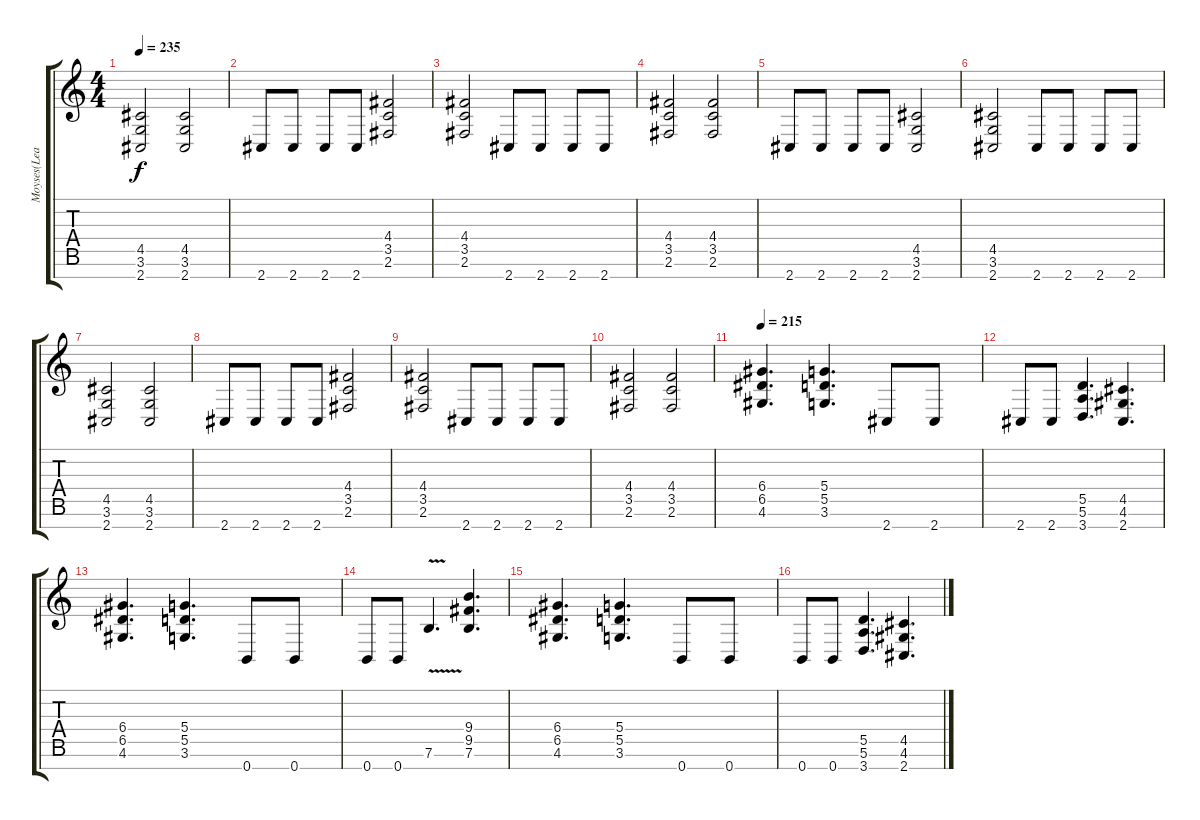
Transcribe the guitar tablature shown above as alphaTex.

\track ("Moyses(Lead)" "Moyses(Lea") {instrument overdrivenguitar}
\staff {score tabs}
\tuning (E4 B3 G3 D3 A2 E2 B1) {hide}
\ts (4 4)
\tempo 235
\clef g2
\ks c
(4.5 3.6 2.7).2{dy f} (4.5 3.6 2.7).2 |
2.7.8 2.7.8 2.7.8 2.7.8 (4.4 3.5 2.6).2 |
(4.4 3.5 2.6).2 2.7.8 2.7.8 2.7.8 2.7.8 |
(4.4 3.5 2.6).2 (4.4 3.5 2.6).2 |
2.7.8 2.7.8 2.7.8 2.7.8 (4.5 3.6 2.7).2 |
(4.5 3.6 2.7).2 2.7.8 2.7.8 2.7.8 2.7.8 |
(4.5 3.6 2.7).2 (4.5 3.6 2.7).2 |
2.7.8 2.7.8 2.7.8 2.7.8 (4.4 3.5 2.6).2 |
(4.4 3.5 2.6).2 2.7.8 2.7.8 2.7.8 2.7.8 |
(4.4 3.5 2.6).2 (4.4 3.5 2.6).2 |
\tempo 215
(6.4 6.5 4.6).4{d} (5.4 5.5 3.6).4{d} 2.7.8 2.7.8 |
2.7.8 2.7.8 (5.5 5.6 3.7).4{d} (4.5 4.6 2.7).4{d} |
(6.4 6.5 4.6).4{d} (5.4 5.5 3.6).4{d} 0.7.8 0.7.8 |
0.7.8 0.7.8 7.6{v}.4{d} (9.4 9.5 7.6).4{d} |
(6.4 6.5 4.6).4{d} (5.4 5.5 3.6).4{d} 0.7.8 0.7.8 |
0.7.8 0.7.8 (5.5 5.6 3.7).4{d} (4.5 4.6 2.7).4{d}
